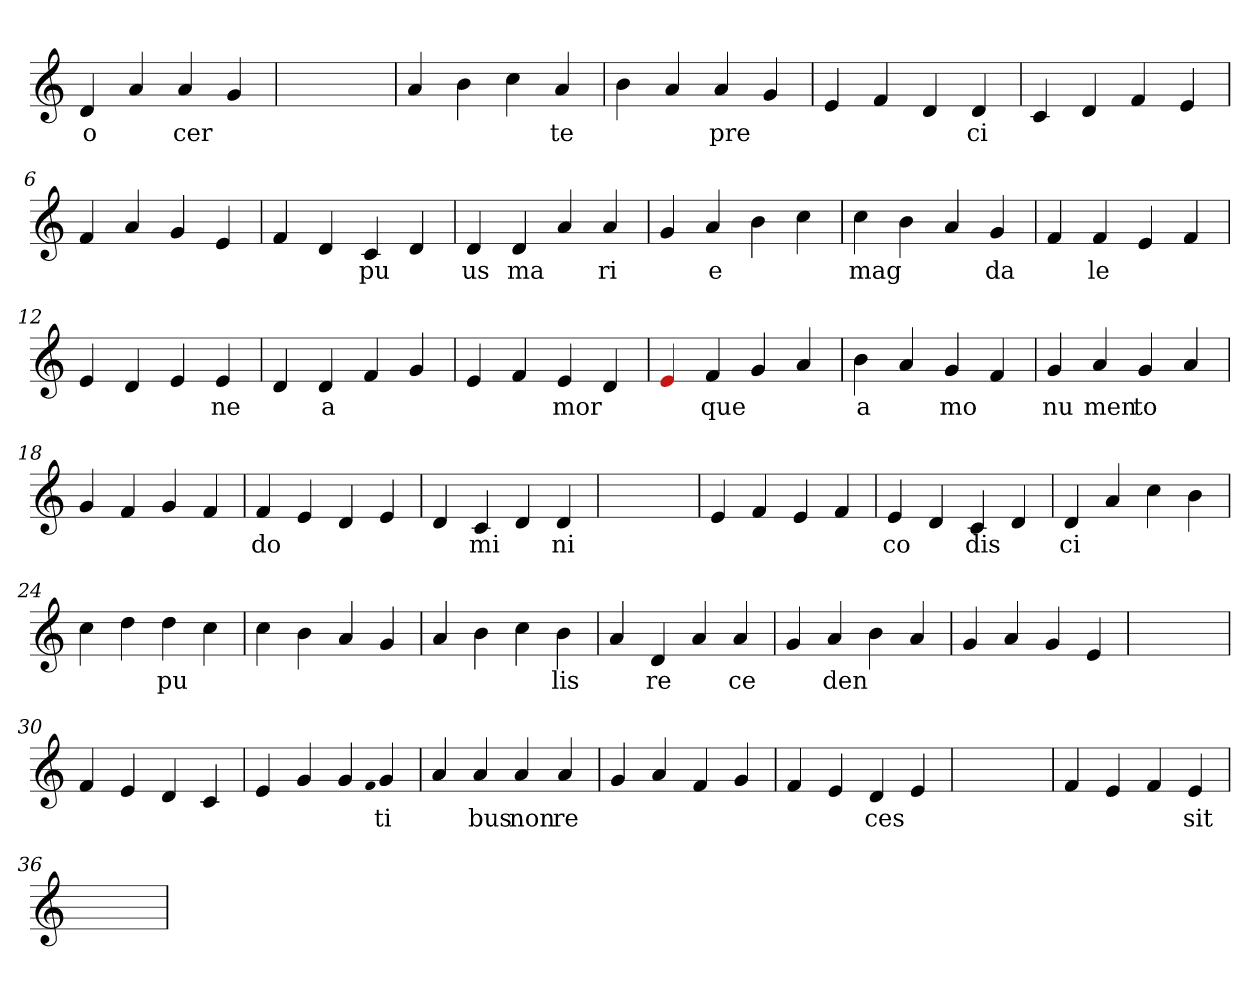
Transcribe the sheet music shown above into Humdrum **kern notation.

**kern	**text
*part1	*part1
*staff1	*staff1
*clefG2	*
=1	=1
4d	o
4a	.
4a	cer
4g	.
=2	=2
1ryy	.
=2	=2
4a	.
4b	.
4cc	.
4a	te
=3	=3
4b	.
4a	.
4a	pre
4g	.
=4	=4
4e	.
4f	.
4d	.
4d	ci
=5	=5
4c	.
4d	.
4f	.
4e	.
=6	=6
4f	.
4a	.
4g	.
4e	.
=7	=7
4f	.
4d	.
4c	pu
4d	.
=8	=8
4d	us
4d	ma
4a	.
4a	ri
=9	=9
4g	.
4a	e
4b	.
4cc	.
=10	=10
4cc	mag
4b	.
4a	.
4g	da
=11	=11
4f	.
4f	le
4e	.
4f	.
=12	=12
4e	.
4d	.
4e	.
4e	ne
=13	=13
4d	.
4d	a
4f	.
4g	.
=14	=14
4e	.
4f	.
4e	mor
4d	.
=15	=15
4Re	.
4f	que
4g	.
4a	.
=16	=16
4b	a
4a	.
4g	mo
4f	.
=17	=17
4g	nu
4a	men
4g	to
4a	.
=18	=18
4g	.
4f	.
4g	.
4f	.
=19	=19
4f	do
4e	.
4d	.
4e	.
=20	=20
4d	.
4c	mi
4d	.
4d	ni
=21	=21
1ryy	.
=21	=21
4e	.
4f	.
4e	.
4f	.
=22	=22
4e	co
4d	.
4c	dis
4d	.
=23	=23
4d	ci
4a	.
4cc	.
4b	.
=24	=24
4cc	.
4dd	.
4dd	pu
4cc	.
=25	=25
4cc	.
4b	.
4a	.
4g	.
=26	=26
4a	.
4b	.
4cc	.
4b	lis
=27	=27
4a	.
4d	re
4a	.
4a	ce
=28	=28
4g	.
4a	den
4b	.
4a	.
=29	=29
4g	.
4a	.
4g	.
4e	.
=30	=30
1ryy	.
=30	=30
4f	.
4e	.
4d	.
4c	.
=31	=31
4e	.
4g	.
4g	.
qqf	.
4g	ti
=32	=32
4a	.
4a	bus
4a	non
4a	re
=33	=33
4g	.
4a	.
4f	.
4g	.
=34	=34
4f	.
4e	.
4d	ces
4e	.
=35	=35
1ryy	.
=35	=35
4f	.
4e	.
4f	.
4e	sit
=36	=36
1ryy	.
=	=
*-	*-
